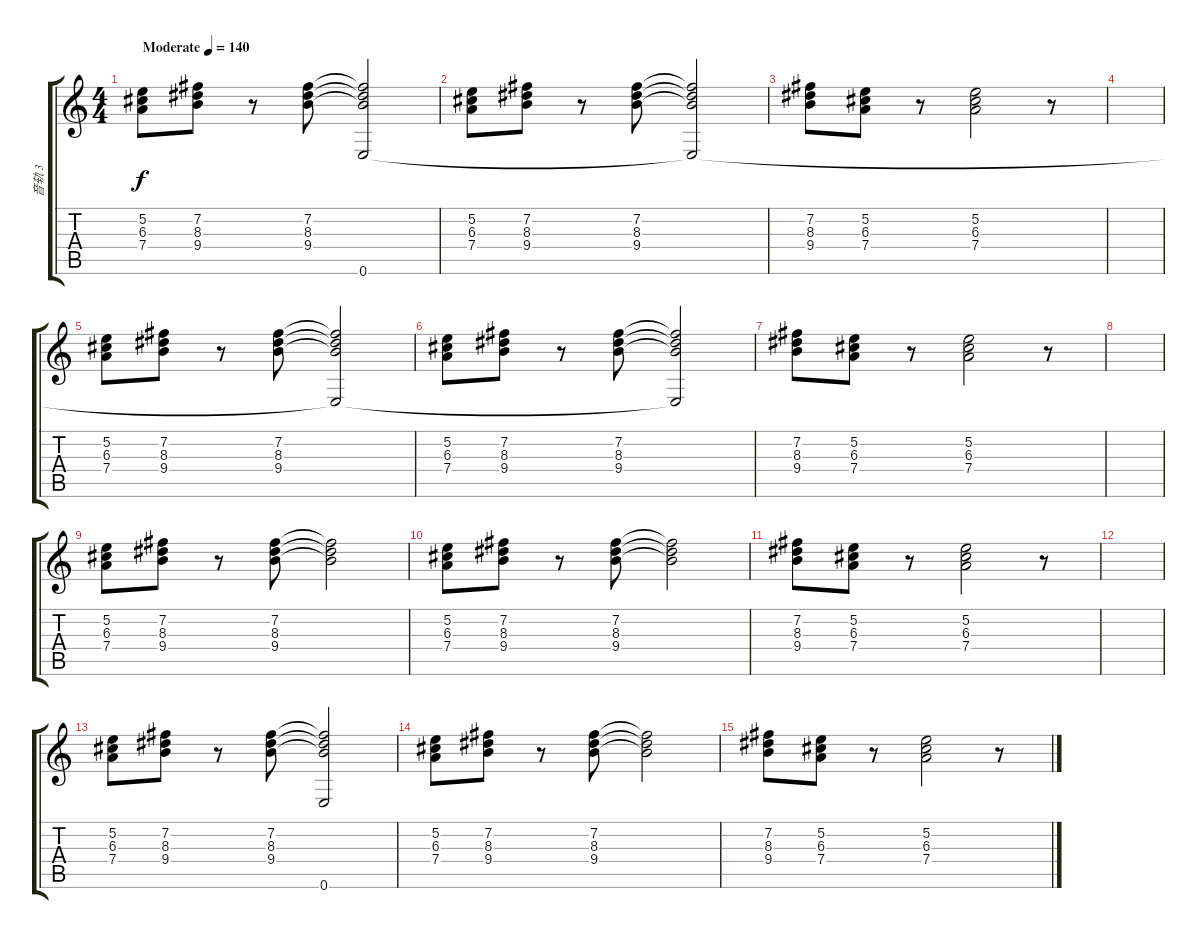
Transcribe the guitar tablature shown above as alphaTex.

\track ("音轨 3" "音轨 3") {instrument overdrivenguitar}
\staff {score tabs}
\tuning (E4 B3 G3 D3 A2 E2) {hide}
\ts (4 4)
\tempo (140 "Moderate")
\clef g2
\ks c
(5.2 6.3 7.4).8{dy f instrument overdrivenguitar} (7.2 8.3 9.4).8 r.8 (7.2 8.3 9.4).8 (7.2{t} 8.3{t} 9.4{t} 0.6).2 |
(5.2 6.3 7.4).8 (7.2 8.3 9.4).8 r.8 (7.2 8.3 9.4).8 (7.2{t} 8.3{t} 9.4{t} 0.6{t}).2 |
(7.2 8.3 9.4).8 (5.2 6.3 7.4).8 r.8 (5.2 6.3 7.4).2 r.8 |
|
(5.2 6.3 7.4).8 (7.2 8.3 9.4).8 r.8 (7.2 8.3 9.4).8 (7.2{t} 8.3{t} 9.4{t} 0.6{t}).2 |
(5.2 6.3 7.4).8 (7.2 8.3 9.4).8 r.8 (7.2 8.3 9.4).8 (7.2{t} 8.3{t} 9.4{t} 0.6{t}).2 |
(7.2 8.3 9.4).8 (5.2 6.3 7.4).8 r.8 (5.2 6.3 7.4).2 r.8 |
|
(5.2 6.3 7.4).8 (7.2 8.3 9.4).8 r.8 (7.2 8.3 9.4).8 (7.2{t} 8.3{t} 9.4{t}).2 |
(5.2 6.3 7.4).8 (7.2 8.3 9.4).8 r.8 (7.2 8.3 9.4).8 (7.2{t} 8.3{t} 9.4{t}).2 |
(7.2 8.3 9.4).8 (5.2 6.3 7.4).8 r.8 (5.2 6.3 7.4).2 r.8 |
|
(5.2 6.3 7.4).8 (7.2 8.3 9.4).8 r.8 (7.2 8.3 9.4).8 (7.2{t} 8.3{t} 9.4{t} 0.6).2 |
(5.2 6.3 7.4).8 (7.2 8.3 9.4).8 r.8 (7.2 8.3 9.4).8 (7.2{t} 8.3{t} 9.4{t}).2 |
(7.2 8.3 9.4).8 (5.2 6.3 7.4).8 r.8 (5.2 6.3 7.4).2 r.8
